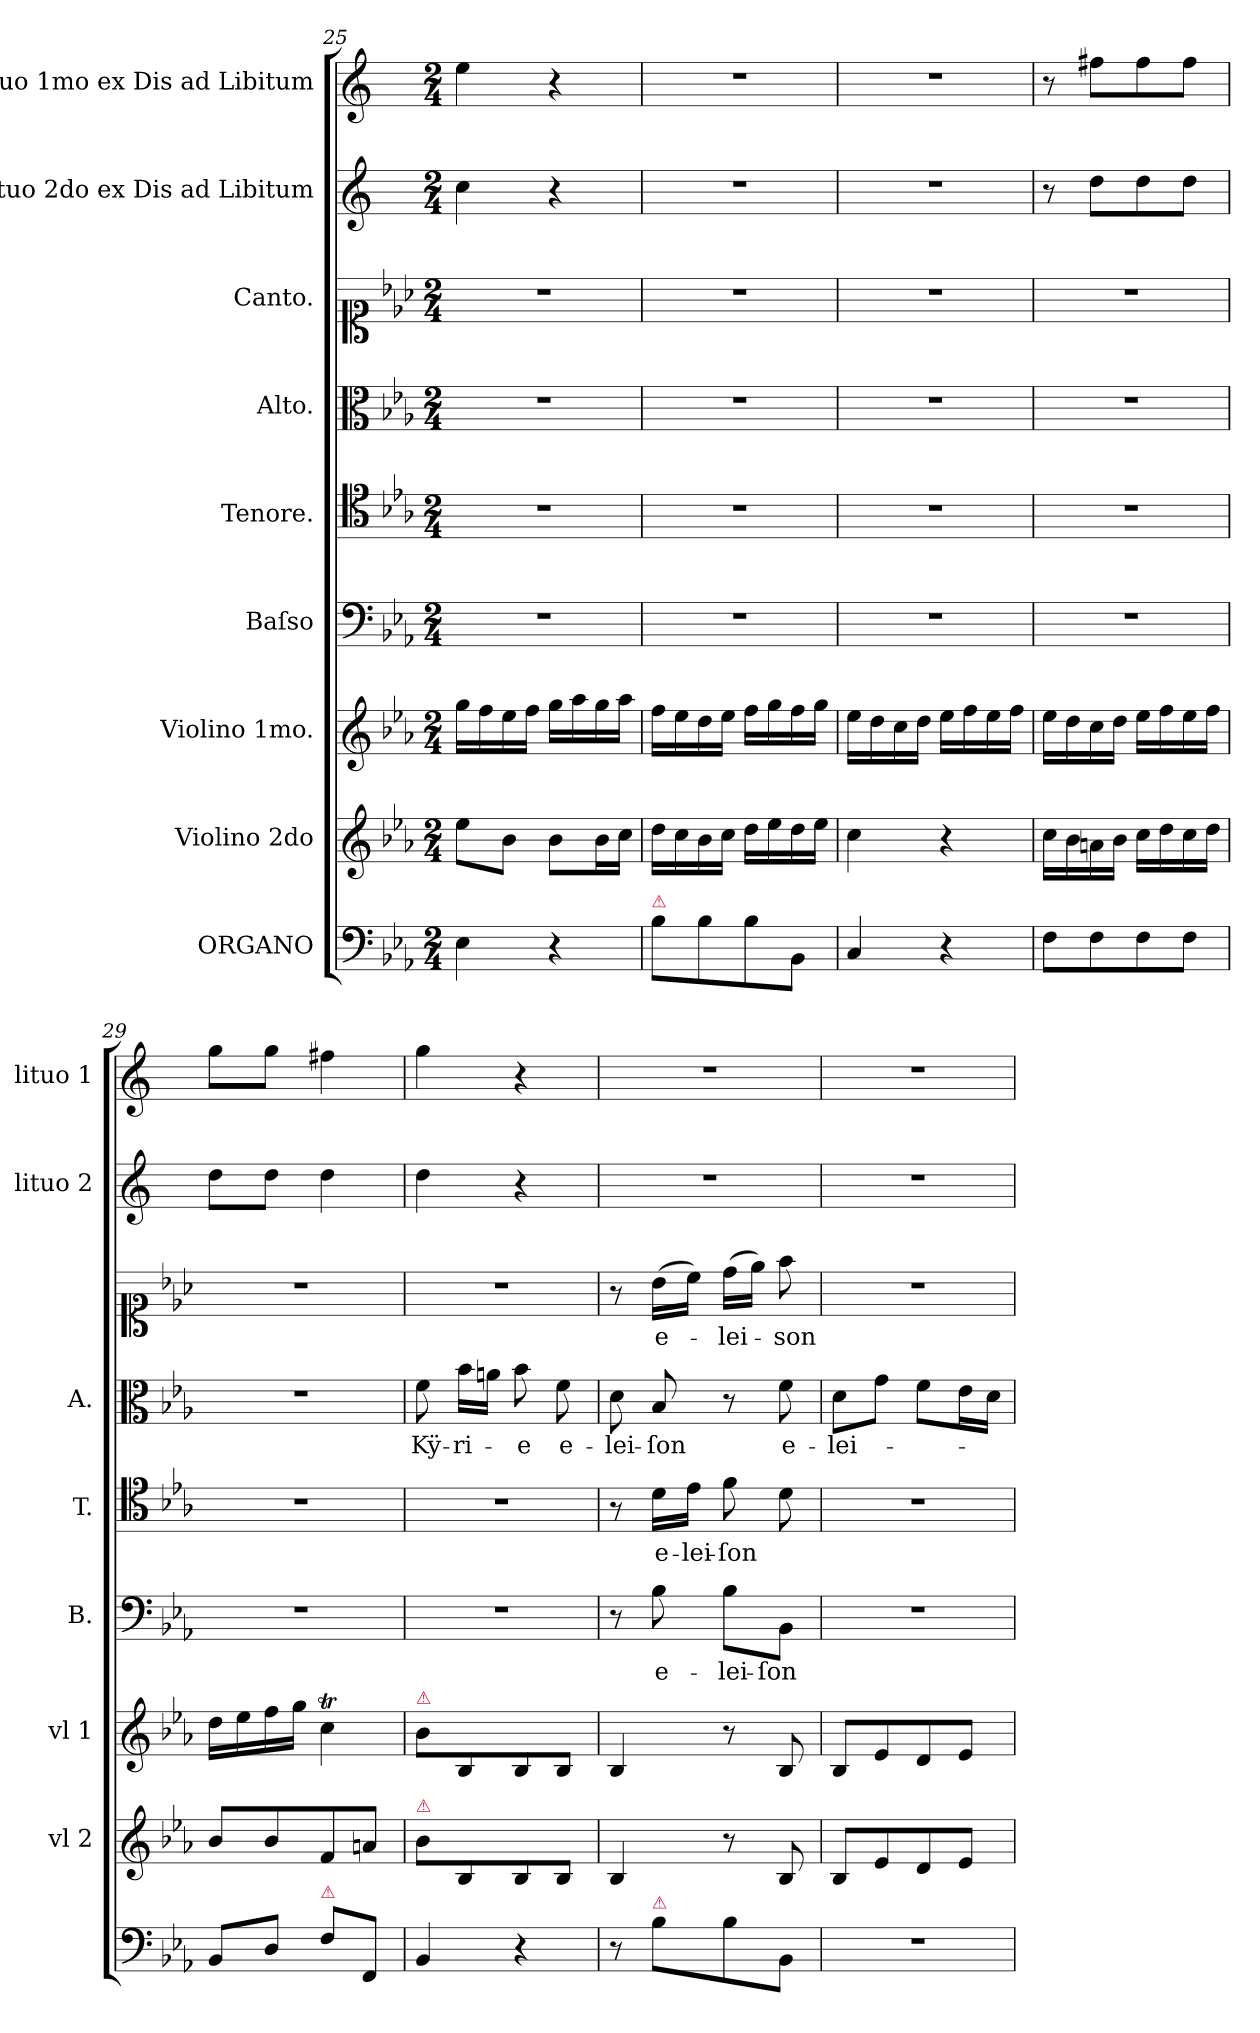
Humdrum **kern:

**kern	**kern	**kern	**kern	**text	**kern	**text	**kern	**text	**kern	**text	**kern	**kern
*part9	*part8	*part7	*part6	*part6	*part5	*part5	*part4	*part4	*part3	*part3	*part2	*part1
*staff9	*staff8	*staff7	*staff6	*staff6	*staff5	*staff5	*staff4	*staff4	*staff3	*staff3	*staff2	*staff1
*I"ORGANO	*I"Violino 2do	*I"Violino 1mo.	*I"Baſso	*	*I"Tenore.	*	*I"Alto.	*	*I"Canto.	*	*I"Lituo 2do ex Dis ad Libitum	*I"Lituo 1mo ex Dis ad Libitum
*	*I'vl 2	*I'vl 1	*I'B.	*	*I'T.	*	*I'A.	*	*	*	*I'lituo 2	*I'lituo 1
*clefF4	*clefG2	*clefG2	*clefF4	*	*clefC4	*	*clefC3	*	*clefC1	*	*clefG2	*clefG2
*	*	*	*	*	*	*	*	*	*	*	*ITrd5c9	*ITrd5c9
*k[b-e-a-]	*k[b-e-a-]	*k[b-e-a-]	*k[b-e-a-]	*	*k[b-e-a-]	*	*k[b-e-a-]	*	*k[b-e-a-]	*	*k[b-e-a-]	*k[b-e-a-]
*E-:	*E-:	*E-:	*E-:	*	*E-:	*	*E-:	*	*E-:	*	*E-:	*E-:
*M2/4	*M2/4	*M2/4	*M2/4	*	*M2/4	*	*M2/4	*	*M2/4	*	*M2/4	*M2/4
=25	=25	=25	=25	=25	=25	=25	=25	=25	=25	=25	=25	=25
4E-\	8ee-\L	16gg\LL	2r	.	2r	.	2r	.	2r	.	4e-\	4g\
.	.	16ff\	.	.	.	.	.	.	.	.	.	.
.	8b-\J	16ee-\	.	.	.	.	.	.	.	.	.	.
.	.	16ff\JJ	.	.	.	.	.	.	.	.	.	.
4r	8b-\L	16gg\LL	.	.	.	.	.	.	.	.	4r	4r
.	.	16aa-\	.	.	.	.	.	.	.	.	.	.
.	16b-\L	16gg\	.	.	.	.	.	.	.	.	.	.
.	16cc\JJ	16aa-\JJ	.	.	.	.	.	.	.	.	.	.
=26	=26	=26	=26	=26	=26	=26	=26	=26	=26	=26	=26	=26
!LO:TX:a:color=crimson:t=⚠	!	!	!	!	!	!	!	!	!	!	!	!
8B-\L	16dd\LL	16ff\LL	2r	.	2r	.	2r	.	2r	.	2r	2r
.	16cc\	16ee-\	.	.	.	.	.	.	.	.	.	.
8B-\	16b-\	16dd\	.	.	.	.	.	.	.	.	.	.
.	16cc\JJ	16ee-\JJ	.	.	.	.	.	.	.	.	.	.
8B-\	16dd\LL	16ff\LL	.	.	.	.	.	.	.	.	.	.
.	16ee-\	16gg\	.	.	.	.	.	.	.	.	.	.
8BB-/J	16dd\	16ff\	.	.	.	.	.	.	.	.	.	.
.	16ee-\JJ	16gg\JJ	.	.	.	.	.	.	.	.	.	.
=27	=27	=27	=27	=27	=27	=27	=27	=27	=27	=27	=27	=27
4C/	4cc\	16ee-\LL	2r	.	2r	.	2r	.	2r	.	2r	2r
.	.	16dd\	.	.	.	.	.	.	.	.	.	.
.	.	16cc\	.	.	.	.	.	.	.	.	.	.
.	.	16dd\JJ	.	.	.	.	.	.	.	.	.	.
4r	4r	16ee-\LL	.	.	.	.	.	.	.	.	.	.
.	.	16ff\	.	.	.	.	.	.	.	.	.	.
.	.	16ee-\	.	.	.	.	.	.	.	.	.	.
.	.	16ff\JJ	.	.	.	.	.	.	.	.	.	.
=28	=28	=28	=28	=28	=28	=28	=28	=28	=28	=28	=28	=28
8F\L	16cc\LL	16ee-\LL	2r	.	2r	.	2r	.	2r	.	8r	8r
.	16b-\	16dd\	.	.	.	.	.	.	.	.	.	.
8F\	16an\	16cc\	.	.	.	.	.	.	.	.	8f\L	8an\L
.	16b-\JJ	16dd\JJ	.	.	.	.	.	.	.	.	.	.
8F\	16cc\LL	16ee-\LL	.	.	.	.	.	.	.	.	8f\	8a\
.	16dd\	16ff\	.	.	.	.	.	.	.	.	.	.
8F\J	16cc\	16ee-\	.	.	.	.	.	.	.	.	8f\J	8a\J
.	16dd\JJ	16ff\JJ	.	.	.	.	.	.	.	.	.	.
=29	=29	=29	=29	=29	=29	=29	=29	=29	=29	=29	=29	=29
8BB-/L	8b-/L	16dd\LL	2r	.	2r	.	2r	.	2r	.	8f\L	8b-\L
.	.	16ee-\	.	.	.	.	.	.	.	.	.	.
8D/J	8b-/	16ff\	.	.	.	.	.	.	.	.	8f\J	8b-\J
.	.	16gg\JJ	.	.	.	.	.	.	.	.	.	.
!LO:TX:a:color=crimson:t=⚠	!	!	!	!	!	!	!	!	!	!	!	!
8F\L	8f/	4ccT\	.	.	.	.	.	.	.	.	4f\	4an\
8FF/J	8an/J	.	.	.	.	.	.	.	.	.	.	.
=30	=30	=30	=30	=30	=30	=30	=30	=30	=30	=30	=30	=30
!	!	!LO:TX:a:color=crimson:t=⚠	!	!	!	!	!	!	!	!	!	!
!	!LO:TX:a:color=crimson:t=⚠	!	!	!	!	!	!	!	!	!	!	!
4BB-/	8b-\L	8b-\L	2r	.	2r	.	8f\	Kÿ-	2r	.	4f\	4b-\
.	8B-/	8B-/	.	.	.	.	16b-\LL	-ri-	.	.	.	.
.	.	.	.	.	.	.	16an\JJ	.	.	.	.	.
4r	8B-/	8B-/	.	.	.	.	8b-\	-e	.	.	4r	4r
.	8B-/J	8B-/J	.	.	.	.	8f\	e-	.	.	.	.
=31	=31	=31	=31	=31	=31	=31	=31	=31	=31	=31	=31	=31
8r	4B-/	4B-/	8r	.	8r	.	8d\	-lei-	8r	.	2r	2r
!LO:TX:a:color=crimson:t=⚠	!	!	!	!	!	!	!	!	!	!	!	!
8B-\L	.	.	8B-\	e-	16d\LL	e-	8B-/	-ſon	(16b-\LL	e-	.	.
.	.	.	.	.	16e-\JJ	-lei-	.	.	16cc\JJ)	.	.	.
8B-\	8r	8r	8B-\L	-lei-	8f\	-ſon	8r	.	(16dd\LL	-lei-	.	.
.	.	.	.	.	.	.	.	.	16ee-\JJ)	.	.	.
8BB-/J	8B-/	8B-/	8BB-\J	-ſon	8d\	.	8f\	e-	8ff\	-son	.	.
=32	=32	=32	=32	=32	=32	=32	=32	=32	=32	=32	=32	=32
2r	8B-/L	8B-/L	2r	.	2r	.	8d\L	-lei-	2r	.	2r	2r
.	8e-/	8e-/	.	.	.	.	8g\J	.	.	.	.	.
.	8d/	8d/	.	.	.	.	8f\L	.	.	.	.	.
.	8e-/J	8e-/J	.	.	.	.	16e-\L	.	.	.	.	.
.	.	.	.	.	.	.	16d\JJ	.	.	.	.	.
=	=	=	=	=	=	=	=	=	=	=	=	=
*-	*-	*-	*-	*-	*-	*-	*-	*-	*-	*-	*-	*-
